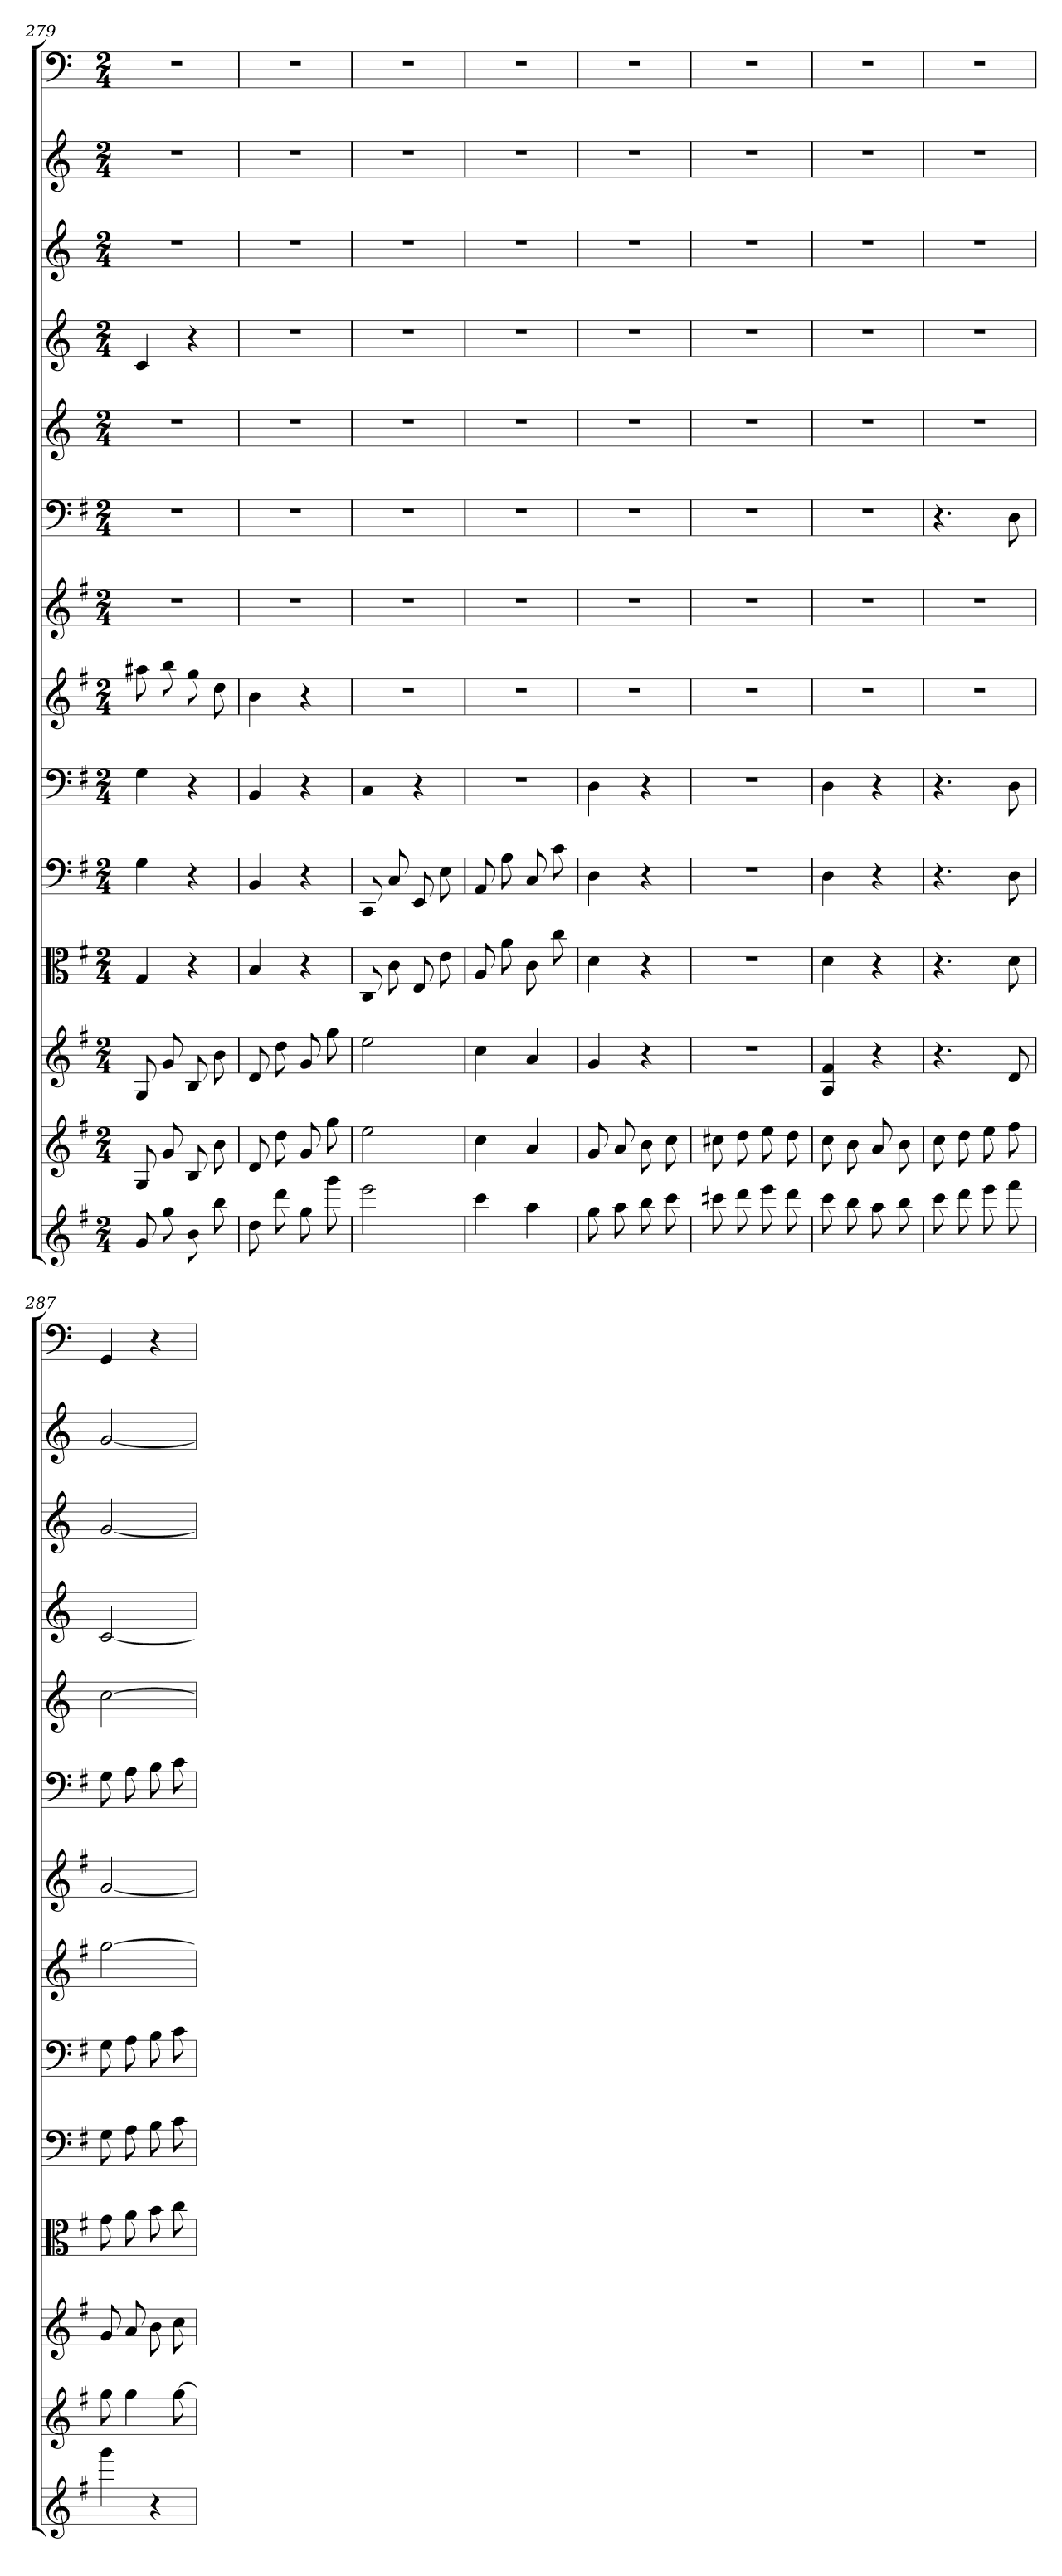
**kern	**kern	**kern	**kern	**kern	**kern	**kern	**kern	**kern	**kern	**kern	**kern	**kern	**kern
*part14	*part13	*part12	*part11	*part10	*part9	*part8	*part7	*part6	*part5	*part4	*part3	*part2	*part1
*staff14	*staff13	*staff12	*staff11	*staff10	*staff9	*staff8	*staff7	*staff6	*staff5	*staff4	*staff3	*staff2	*staff1
*	*	*	*clefC3	*clefF4	*clefF4	*	*	*clefF4	*	*	*	*	*clefF4
*k[f#]	*k[f#]	*k[f#]	*k[f#]	*k[f#]	*k[f#]	*k[f#]	*k[f#]	*k[f#]	*k[]	*k[]	*k[]	*k[]	*k[]
*M2/4	*M2/4	*M2/4	*M2/4	*M2/4	*M2/4	*M2/4	*M2/4	*M2/4	*M2/4	*M2/4	*M2/4	*M2/4	*M2/4
=279	=279	=279	=279	=279	=279	=279	=279	=279	=279	=279	=279	=279	=279
8g	8G	8G	4G	4G	4G	8aa#X	2r	2r	2r	4c	2r	2r	2r
8gg	8g	8g	.	.	.	8bb	.	.	.	.	.	.	.
8b	8B	8B	4r	4r	4r	8gg	.	.	.	4r	.	.	.
8bb	8b	8b	.	.	.	8dd	.	.	.	.	.	.	.
=280	=280	=280	=280	=280	=280	=280	=280	=280	=280	=280	=280	=280	=280
8dd	8d	8d	4B	4BB	4BB	4b	2r	2r	2r	2r	2r	2r	2r
8ddd	8dd	8dd	.	.	.	.	.	.	.	.	.	.	.
8gg	8g	8g	4r	4r	4r	4r	.	.	.	.	.	.	.
8ggg	8gg	8gg	.	.	.	.	.	.	.	.	.	.	.
=281	=281	=281	=281	=281	=281	=281	=281	=281	=281	=281	=281	=281	=281
2eee	2ee	2ee	8C	8CC	4C	2r	2r	2r	2r	2r	2r	2r	2r
.	.	.	8c	8C	.	.	.	.	.	.	.	.	.
.	.	.	8E	8EE	4r	.	.	.	.	.	.	.	.
.	.	.	8e	8E	.	.	.	.	.	.	.	.	.
=282	=282	=282	=282	=282	=282	=282	=282	=282	=282	=282	=282	=282	=282
4ccc	4cc	4cc	8A	8AA	2r	2r	2r	2r	2r	2r	2r	2r	2r
.	.	.	8a	8A	.	.	.	.	.	.	.	.	.
4aa	4a	4a	8c	8C	.	.	.	.	.	.	.	.	.
.	.	.	8cc	8c	.	.	.	.	.	.	.	.	.
=283	=283	=283	=283	=283	=283	=283	=283	=283	=283	=283	=283	=283	=283
8gg	8g	4g	4d	4D	4D	2r	2r	2r	2r	2r	2r	2r	2r
8aa	8a	.	.	.	.	.	.	.	.	.	.	.	.
8bb	8b	4r	4r	4r	4r	.	.	.	.	.	.	.	.
8ccc	8cc	.	.	.	.	.	.	.	.	.	.	.	.
=284	=284	=284	=284	=284	=284	=284	=284	=284	=284	=284	=284	=284	=284
8ccc#X	8cc#X	2r	2r	2r	2r	2r	2r	2r	2r	2r	2r	2r	2r
8ddd	8dd	.	.	.	.	.	.	.	.	.	.	.	.
8eee	8ee	.	.	.	.	.	.	.	.	.	.	.	.
8ddd	8dd	.	.	.	.	.	.	.	.	.	.	.	.
=285	=285	=285	=285	=285	=285	=285	=285	=285	=285	=285	=285	=285	=285
8ccc	8cc	4A 4f#	4d	4D	4D	2r	2r	2r	2r	2r	2r	2r	2r
8bb	8b	.	.	.	.	.	.	.	.	.	.	.	.
8aa	8a	4r	4r	4r	4r	.	.	.	.	.	.	.	.
8bb	8b	.	.	.	.	.	.	.	.	.	.	.	.
=286	=286	=286	=286	=286	=286	=286	=286	=286	=286	=286	=286	=286	=286
8ccc	8cc	4.r	4.r	4.r	4.r	2r	2r	4.r	2r	2r	2r	2r	2r
8ddd	8dd	.	.	.	.	.	.	.	.	.	.	.	.
8eee	8ee	.	.	.	.	.	.	.	.	.	.	.	.
8fff#	8ff#	8d	8d	8D	8D	.	.	8D	.	.	.	.	.
=287	=287	=287	=287	=287	=287	=287	=287	=287	=287	=287	=287	=287	=287
4ggg	8gg	8g	8g	8G	8G	[2gg	[2g	8G	[2cc	[2c	[2g	[2g	4GG
.	4gg	8a	8a	8A	8A	.	.	8A	.	.	.	.	.
4r	.	8b	8b	8B	8B	.	.	8B	.	.	.	.	4r
.	[8gg	8cc	8cc	8c	8c	.	.	8c	.	.	.	.	.
=	=	=	=	=	=	=	=	=	=	=	=	=	=
*-	*-	*-	*-	*-	*-	*-	*-	*-	*-	*-	*-	*-	*-
